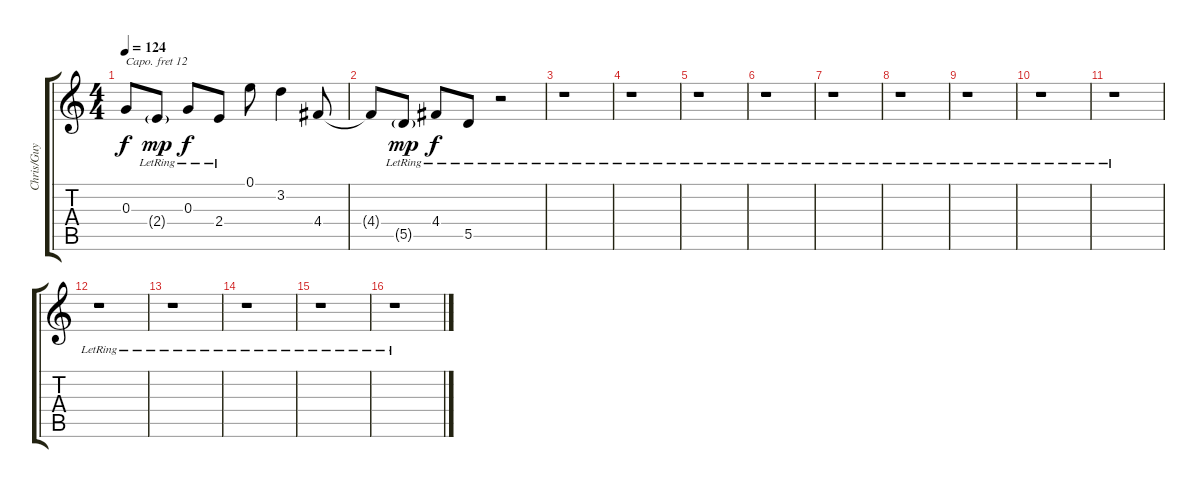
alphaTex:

\track ("Chris/Guy (piano overdub)" "Chris/Guy ") {instrument acousticgrandpiano}
\staff {score tabs}
\capo 12
\tuning (E4 B3 G3 D3 A2 E2) {hide}
\ts (4 4)
\tempo 124
\clef g2
\ks c
0.3{t}.8{dy f} 2.4{g lr}.8{dy mp} 0.3{lr}.8{dy f} 2.4{lr}.8 0.1.8 3.2.4 4.4.8 |
4.4{t}.8 5.5{g lr}.8{dy mp} 4.4{lr}.8{dy f} 5.5{lr}.8 r.2 |
r.1 |
r.1 |
r.1 |
r.1 |
r.1 |
r.1 |
r.1 |
r.1 |
r.1 |
r.1 |
r.1 |
r.1 |
r.1 |
r.1
